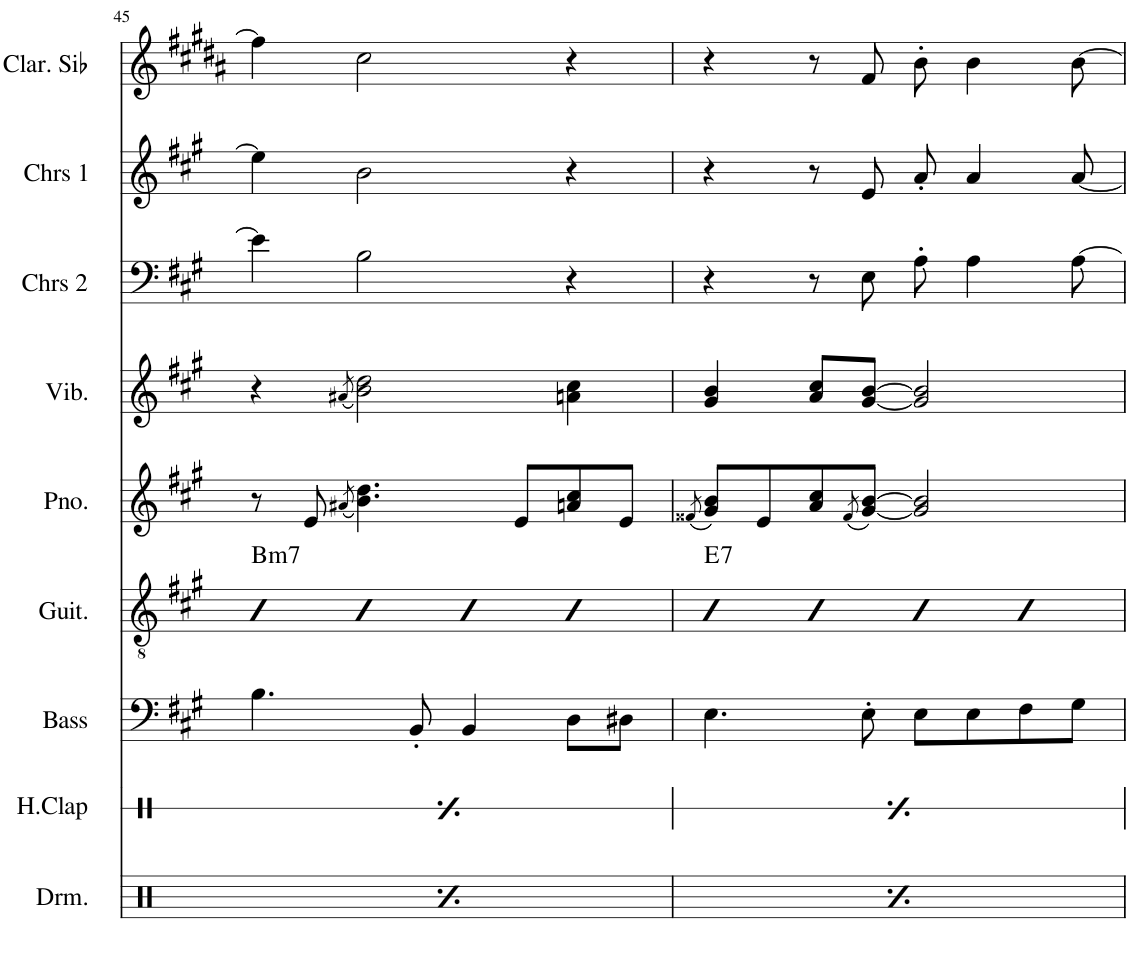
**kern	**kern	**harte	**kern	**kern	**kern	**kern	**kern
*part7	*part6	*part6	*part5	*part4	*part3	*part2	*part1
*staff7	*staff6	*	*staff5	*staff4	*staff3	*staff2	*staff1
*I"Bass	*I"Accoustic Guitar	*	*I"Piano	*I"Vibes	*I"Choirs Man	*I"Choirs Woman	*I"Clarinette en Sib
*I'Bass	*I'Guit.	*	*I'Pno.	*I'Vib.	*I'Chrs 2	*I'Chrs 1	*I'Clar. Sib
!!LO:PB:g=z
*clefF4	*clefGv2	*	*clefG2	*clefG2	*clefF4	*clefG2	*clefG2
*Trd7c12	*	*	*	*	*	*	*Trd1c2
*k[f#c#g#]	*k[f#c#g#]	*	*k[f#c#g#]	*k[f#c#g#]	*k[f#c#g#]	*k[f#c#g#]	*k[f#c#g#d#a#]
*M4/4	*M4/4	*	*M4/4	*M4/4	*M4/4	*M4/4	*M4/4
=45	=45	=45	=45	=45	=45	=45	=45
*	*^	*	*	*	*	*	*
!	!	!	!LO:H:kt=m7	!	!	!	!	!
4.B\	8BB 8F# 8A 8dL	4B	B:min7	8r	4r	4e\]	4ee\]	4ff#\]
.	8BB 8F# 8A 8d	.	.	8e/	.	.	.	.
.	.	.	.	(8qa#X/	(8qa#X/	.	.	.
.	8BB'>^> 8F#'>^> 8A'>^> 8d'>^>	4B	.	4.b\ 4.dd\)	2b\ 2dd\)	2B\	2b\	2cc#\
8BB'/	8BB 8F# 8A 8dJ	.	.	.	.	.	.	.
4BB/	8BB 8F# 8A 8dL	4B	.	.	.	.	.	.
.	8BB 8F# 8A 8d	.	.	8e/L	.	.	.	.
8D\L	8BB'>^> 8F#'>^> 8A'>^> 8d'>^>	4B	.	8an/ 8cc#/	4an\ 4cc#\	4r	4r	4r
8D#X\J	8BB 8F# 8A 8dJ	.	.	8e/J	.	.	.	.
=46	=46	=46	=46	=46	=46	=46	=46	=46
.	.	.	.	(8qf##X/	.	.	.	.
!	!	!	!LO:H:kt=7	!	!	!	!	!
4.E\	8BB 8E 8G# 8dL	4B	E:7	8g#/ 8b/L)	4g#/ 4b/	4r	4r	4r
.	8BB 8E 8G# 8d	.	.	8e/	.	.	.	.
.	8BB'>^> 8E'>^> 8G#'>^> 8d'>^>	4B	.	8a/ 8cc#/	8a/ 8cc#/L	8r	8r	8r
.	.	.	.	(8qf##/	.	.	.	.
8E'\	8BB 8E 8G# 8dJ	.	.	[8g#/ [8b/J)	[8g#/ [8b/J	8E\	8e/	8f#/
8E\L	8BB 8E 8G# 8dL	4B	.	2g#/] 2b/]	2g#/] 2b/]	8A'\	8a'/	8b'\
8E\	8BB 8E 8G# 8d	.	.	.	.	4A\	4a/	4b\
8F#\	8BB'>^> 8E'>^> 8G#'>^> 8d'>^>	4B	.	.	.	.	.	.
8G#\J	8BB 8E 8G# 8dJ	.	.	.	.	[8A\	[8a/	[8b\
*	*v	*v	*	*	*	*	*	*
=	=	=	=	=	=	=	=
*-	*-	*-	*-	*-	*-	*-	*-
